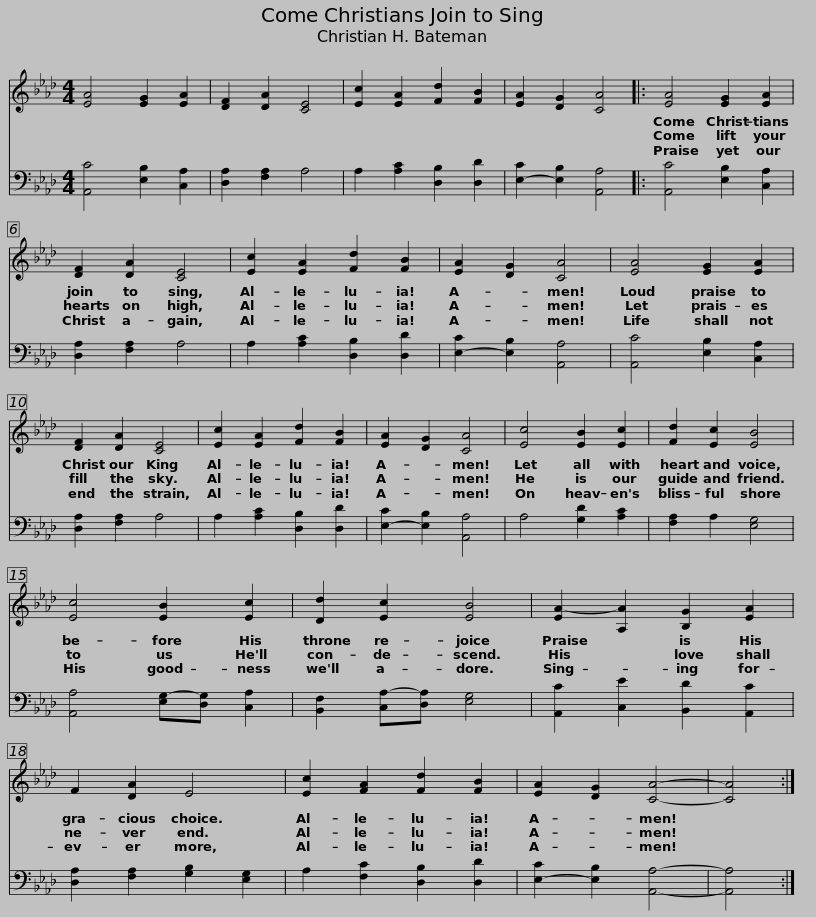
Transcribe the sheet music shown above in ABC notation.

X:1
%%score 1 2
L:1/8
M:4/4
I:linebreak $
K:Ab
V:1 treble
V:2 bass
V:1
 [EA]4 [EG]2 [EA]2 | [DF]2 [DA]2 [CE]4 | [Ec]2 [EA]2 [Fd]2 [FB]2 | [EA]2 [DG]2 [CA]4 |: [EA]4 [EG]2 [EA]2 | %5
 [DF]2 [DA]2 [CE]4 |$ [Ec]2 [EA]2 [Fd]2 [FB]2 | [EA]2 [DG]2 [CA]4 | [EA]4 [EG]2 [EA]2 | [DF]2 [DA]2 [CE]4 | %10
 [Ec]2 [EA]2 [Fd]2 [FB]2 |$ [EA]2 [DG]2 [CA]4 | [Ec]4 [EB]2 [Ec]2 | [Fd]2 [Ec]2 [EB]4 | [Ec]4 [EB]2 [Ec]2 |$ %15
 [Dd]2 [Ec]2 [EB]4 | [EA-]2 [A,A]2 [B,G]2 [EA]2 | F2 [DA]2 E4 | [Ec]2 [FA]2 [Fd]2 [FB]2 | [EA]2 [DG]2 [CA]4- |$ %20
 [CA]4 :| %21
V:2
 [A,,C]4 [E,B,]2 [C,A,]2 | [D,A,]2 [F,A,]2 A,4 | A,2 [A,C]2 [D,B,]2 [D,D]2 | [E,-C]2 [E,B,]2 [A,,A,]4 |: [A,,C]4 [E,B,]2 [C,A,]2 | %5
 [D,A,]2 [F,A,]2 A,4 |$ A,2 [A,C]2 [D,B,]2 [D,D]2 | [E,-C]2 [E,B,]2 [A,,A,]4 | [A,,C]4 [E,B,]2 [C,A,]2 | [D,A,]2 [F,A,]2 A,4 | %10
 A,2 [A,C]2 [D,B,]2 [D,D]2 |$ [E,-C]2 [E,B,]2 [A,,A,]4 | A,4 [G,D]2 [A,C]2 | [F,A,]2 A,2 [E,G,]4 | [A,,A,]4 [E,G,-][D,G,] [C,A,]2 |$ %15
 [B,,F,]2 [C,A,-][D,A,] [E,G,]4 | [A,,C]2 [C,E]2 [B,,D]2 [A,,C]2 | [D,A,]2 [F,A,]2 [G,B,]2 [E,G,]2 | A,2 [F,C]2 [D,B,]2 [D,D]2 | [E,-C]2 [E,B,]2 [A,,A,]4- |$ %20
 [A,,A,]4 :| %21
